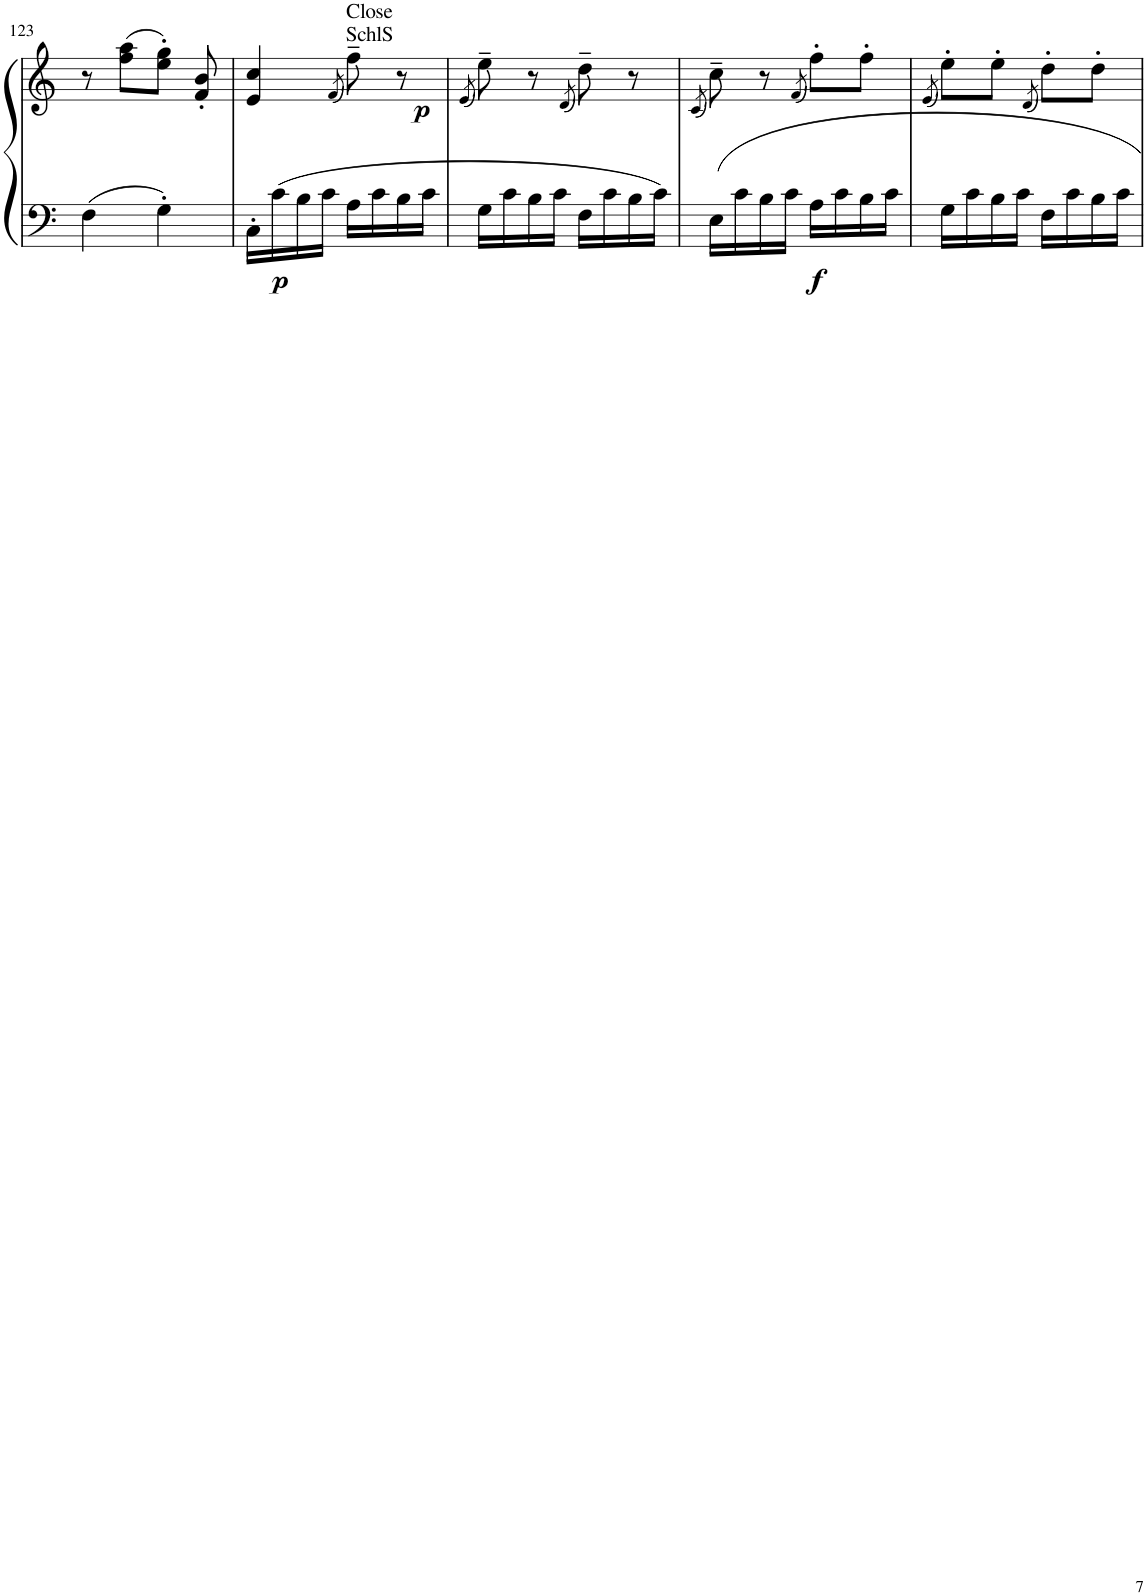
**kern	**kern	**dynam
*part1	*part1	*part1
*staff2	*staff1	*staff1/2
*I"Piano	*	*
*I'Pno	*	*
!!LO:PB:g=z
*clefF4	*clefG2	*
*k[]	*k[]	*
*M2/4	*M2/4	*
=123	=123	=123
4F\	8r	.
.	(8ff\ 8aa\L	.
4G'\	8ee\' 8gg\'J)	.
.	8f/' 8b/'	.
=124	=124	=124
16C'\LL	4e/ 4cc/	.
!	!	!LO:DY:b=2
16c\	.	p
16B\	.	.
16c\JJ	.	.
.	(8qf/	.
!	!LO:TX:a:t=Close	!
!	!LO:TX:a:t=SchlS	!
!	!	!LO:DY:b
16A\LL	8ff~\)	p
16c\	.	.
16B\	8r	.
16c\JJ	.	.
=125	=125	=125
.	(8qe/	.
16G\LL	8ee~\)	.
16c\	.	.
16B\	8r	.
16c\JJ	.	.
.	(8qd/	.
16F\LL	8dd~\)	.
16c\	.	.
16B\	8r	.
16c\JJ	.	.
=126	=126	=126
.	(8qc/	.
16E\LL	8cc~\)	.
16c\	.	.
16B\	8r	.
16c\JJ	.	.
.	(8qf/	.
!	!	!LO:DY:b=2
16A\LL	8ff'\L)	f
16c\	.	.
16B\	8ff'\J	.
16c\JJ	.	.
=127	=127	=127
.	(8qe/	.
16G\LL	8ee'\L)	.
16c\	.	.
16B\	8ee'\J	.
16c\JJ	.	.
.	(8qd/	.
16F\LL	8dd'\L)	.
16c\	.	.
16B\	8dd'\J	.
16c\JJ	.	.
=	=	=
*-	*-	*-
